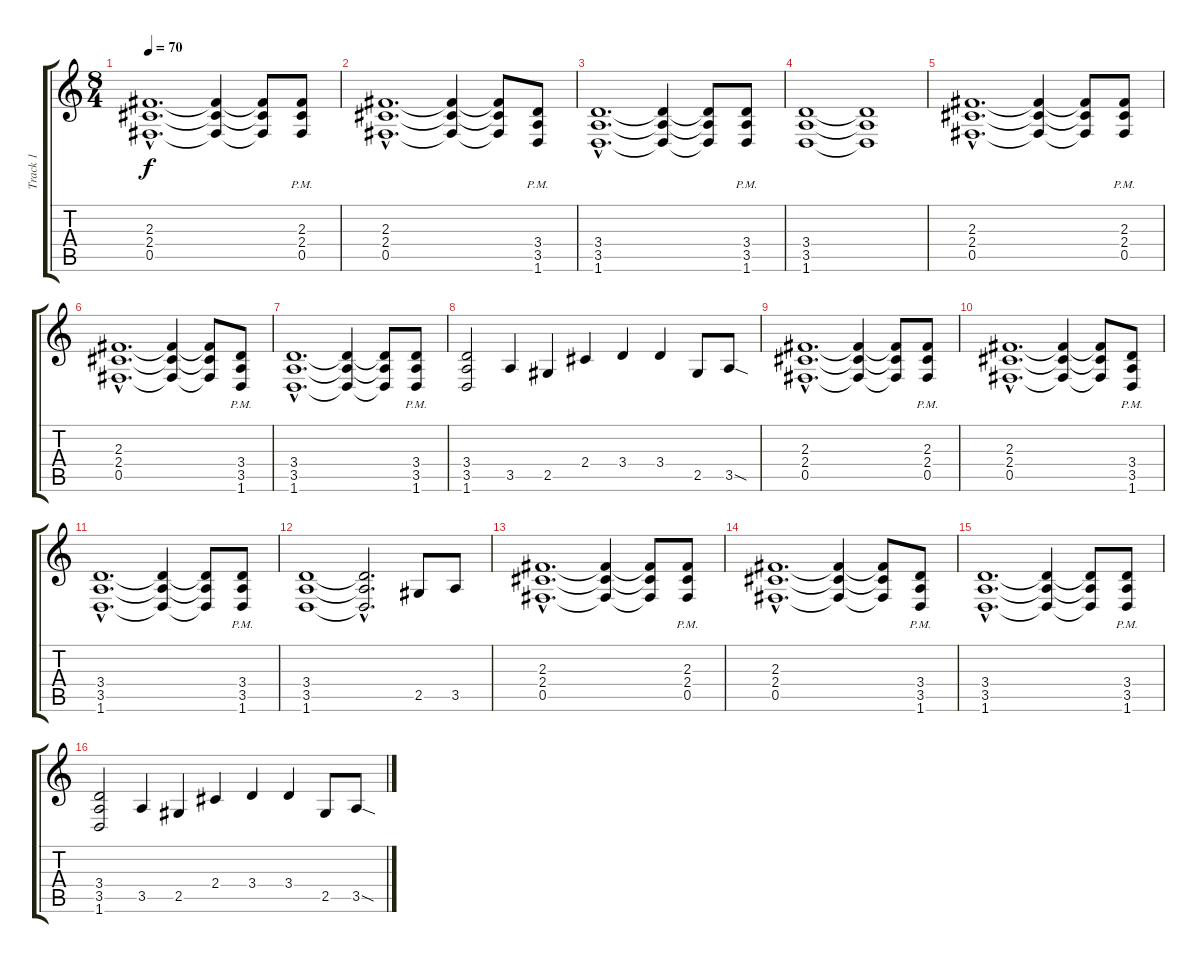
\track ("Track 1" "Track 1") {instrument distortionguitar}
\staff {score tabs}
\tuning (Db4 Ab3 E3 B2 Gb2 Db2) {hide}
\ts (8 4)
\tempo 70
\clef g2
\ks c
(2.3{hac} 2.4{hac} 0.5{hac}).1{d dy f} (2.3{t} 2.4{t} 0.5{t}).4 (2.3{t} 2.4{t} 0.5{t}).8 (2.3{pm} 2.4{pm} 0.5{pm}).8 |
(2.3{hac} 2.4{hac} 0.5{hac}).1{d} (2.3{t} 2.4{t} 0.5{t}).4 (2.3{t} 2.4{t} 0.5{t}).8 (3.4{pm} 3.5{pm} 1.6{pm}).8 |
(3.4{hac} 3.5{hac} 1.6{hac}).1{d} (3.4{t} 3.5{t} 1.6{t}).4 (3.4{t} 3.5{t} 1.6{t}).8 (3.4{pm} 3.5{pm} 1.6{pm}).8 |
(3.4 3.5 1.6).1 (3.4{t} 3.5{t} 1.6{t}).1 |
(2.3{hac} 2.4{hac} 0.5{hac}).1{d} (2.3{t} 2.4{t} 0.5{t}).4 (2.3{t} 2.4{t} 0.5{t}).8 (2.3{pm} 2.4{pm} 0.5{pm}).8 |
(2.3{hac} 2.4{hac} 0.5{hac}).1{d} (2.3{t} 2.4{t} 0.5{t}).4 (2.3{t} 2.4{t} 0.5{t}).8 (3.4{pm} 3.5{pm} 1.6{pm}).8 |
(3.4{hac} 3.5{hac} 1.6{hac}).1{d} (3.4{t} 3.5{t} 1.6{t}).4 (3.4{t} 3.5{t} 1.6{t}).8 (3.4{pm} 3.5{pm} 1.6{pm}).8 |
(3.4 3.5 1.6).2 3.5.4 2.5.4 2.4.4 3.4.4 3.4.4 2.5.8 3.5{sod}.8 |
(2.3{hac} 2.4{hac} 0.5{hac}).1{d} (2.3{t} 2.4{t} 0.5{t}).4 (2.3{t} 2.4{t} 0.5{t}).8 (2.3{pm} 2.4{pm} 0.5{pm}).8 |
(2.3{hac} 2.4{hac} 0.5{hac}).1{d} (2.3{t} 2.4{t} 0.5{t}).4 (2.3{t} 2.4{t} 0.5{t}).8 (3.4{pm} 3.5{pm} 1.6{pm}).8 |
(3.4{hac} 3.5{hac} 1.6{hac}).1{d} (3.4{t} 3.5{t} 1.6{t}).4 (3.4{t} 3.5{t} 1.6{t}).8 (3.4{pm} 3.5{pm} 1.6{pm}).8 |
(3.4 3.5 1.6).1 (3.4{hac t} 3.5{hac t} 1.6{hac t}).2{d} 2.5.8 3.5.8 |
(2.3{hac} 2.4{hac} 0.5{hac}).1{d} (2.3{t} 2.4{t} 0.5{t}).4 (2.3{t} 2.4{t} 0.5{t}).8 (2.3{pm} 2.4{pm} 0.5{pm}).8 |
(2.3{hac} 2.4{hac} 0.5{hac}).1{d} (2.3{t} 2.4{t} 0.5{t}).4 (2.3{t} 2.4{t} 0.5{t}).8 (3.4{pm} 3.5{pm} 1.6{pm}).8 |
(3.4{hac} 3.5{hac} 1.6{hac}).1{d} (3.4{t} 3.5{t} 1.6{t}).4 (3.4{t} 3.5{t} 1.6{t}).8 (3.4{pm} 3.5{pm} 1.6{pm}).8 |
(3.4 3.5 1.6).2 3.5.4 2.5.4 2.4.4 3.4.4 3.4.4 2.5.8 3.5{sod}.8
